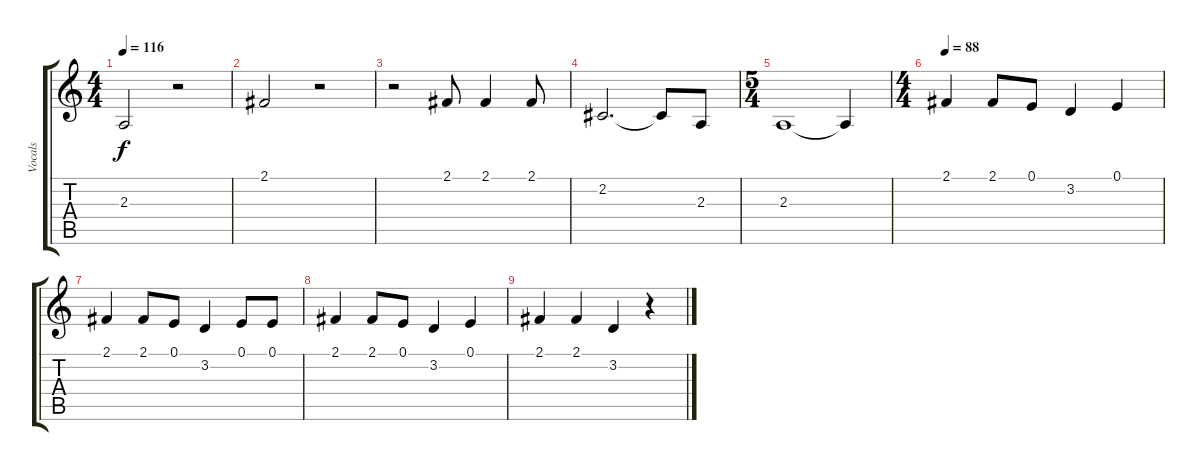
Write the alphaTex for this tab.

\track ("Vocals" "Vocals") {instrument clarinet}
\staff {score tabs}
\tuning (E4 B3 G3 D3 A2 E2) {hide}
\ts (4 4)
\tempo 116
\clef g2
\ks c
2.3.2{dy f} r.2 |
2.1.2 r.2 |
r.2 2.1.8 2.1.4 2.1.8 |
2.2.2{d} 2.2{t}.8 2.3.8 |
\ts (5 4)
2.3.1 2.3{t}.4 |
\ts (4 4)
\tempo 88
2.1.4 2.1.8 0.1.8 3.2.4 0.1.4 |
2.1.4 2.1.8 0.1.8 3.2.4 0.1.8 0.1.8 |
2.1.4 2.1.8 0.1.8 3.2.4 0.1.4 |
2.1.4 2.1.4 3.2.4 r.4
